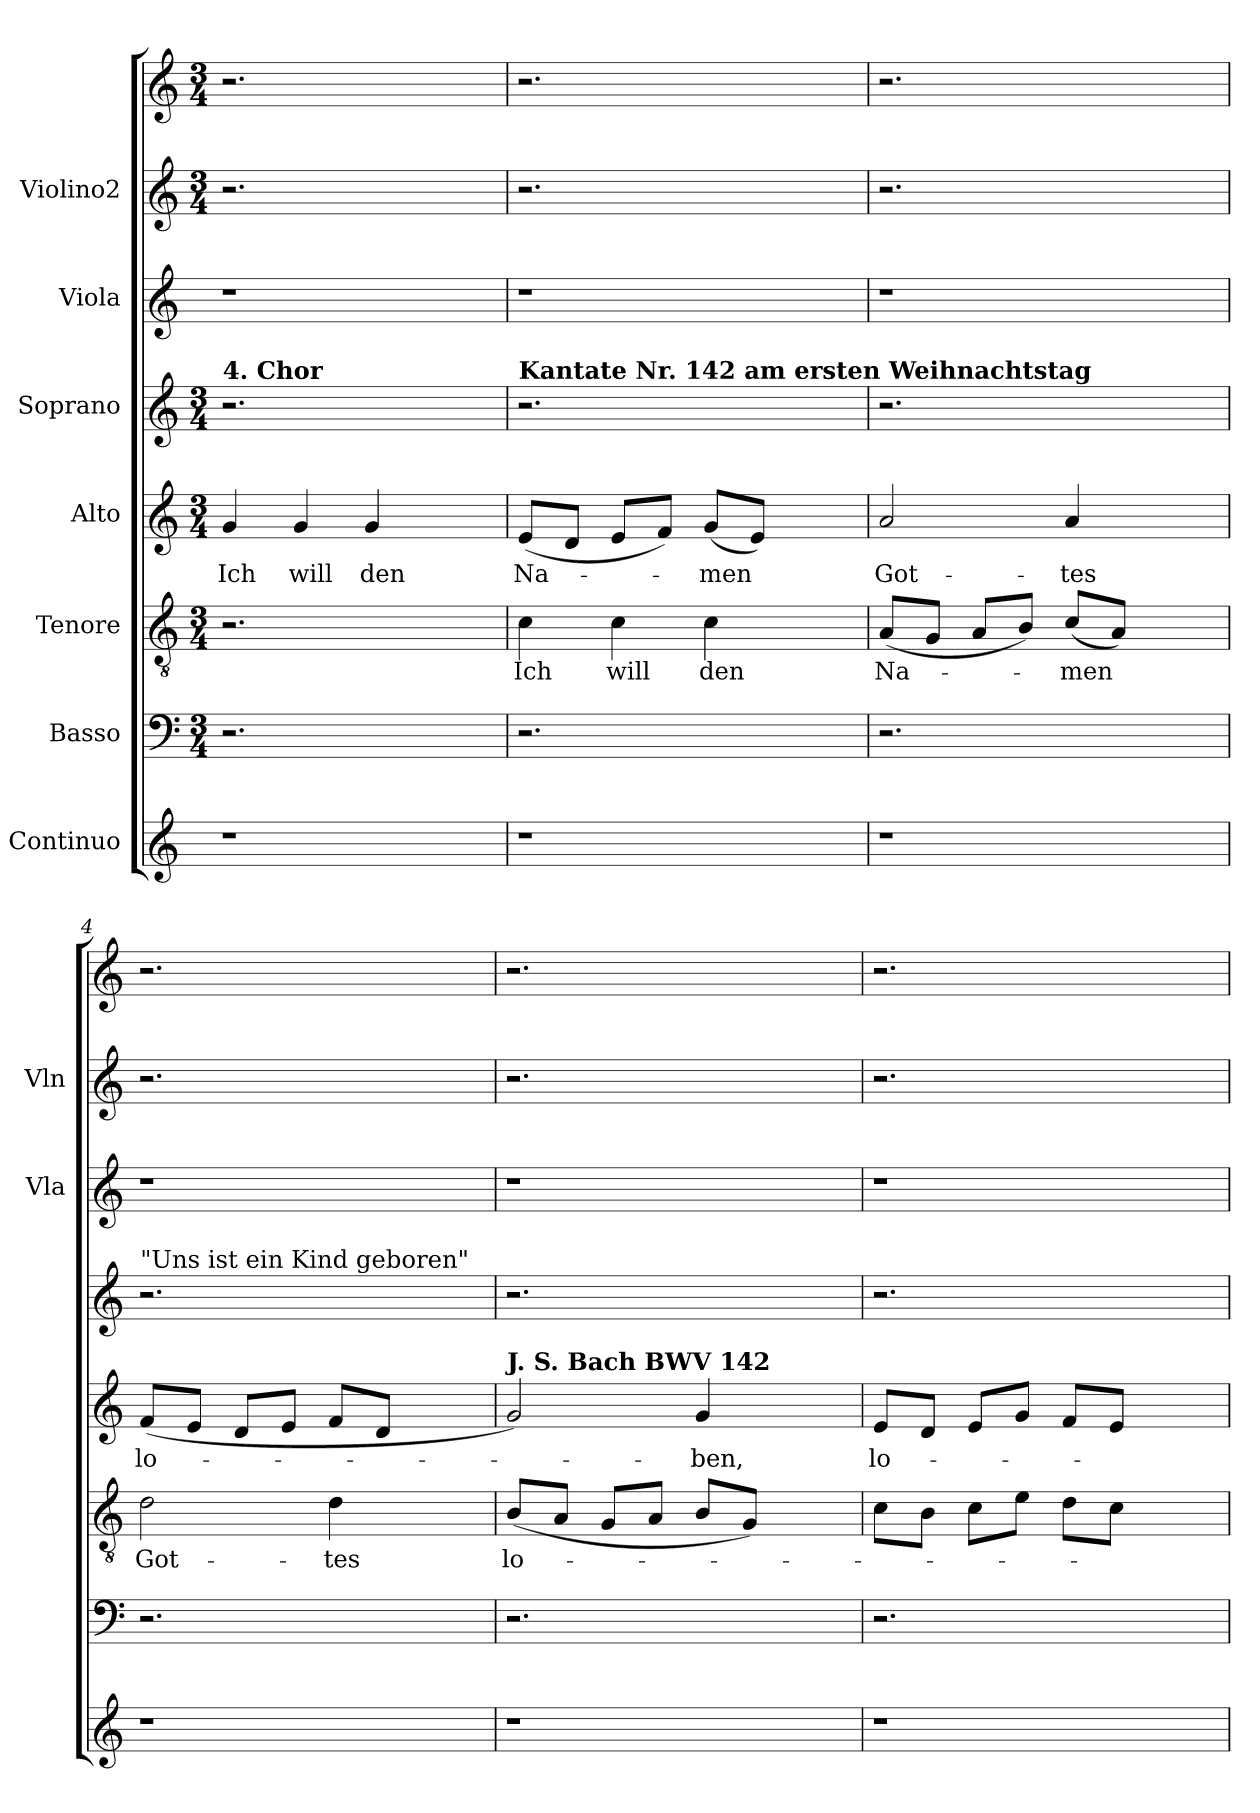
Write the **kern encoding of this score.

**kern	**kern	**kern	**text	**kern	**text	**kern	**kern	**kern	**kern
*part7	*part6	*part5	*part5	*part4	*part4	*part3	*part2	*part1	*part1
*staff8	*staff7	*staff6	*staff6	*staff5	*staff5	*staff4	*staff3	*staff2	*staff1
*I"Continuo	*I"Basso	*I"Tenore	*	*I"Alto	*	*I"Soprano	*I"Viola	*I"Violino2	*
*	*	*	*	*	*	*	*I'Vla	*I'Vln	*
*clefG2	*clefF4	*clefGv2	*	*clefG2	*	*clefG2	*clefG2	*clefG2	*clefG2
*k[]	*k[]	*k[]	*	*k[]	*	*k[]	*k[]	*k[]	*k[]
*	*M3/4	*M3/4	*	*M3/4	*	*M3/4	*	*M3/4	*M3/4
=1	=1	=1	=1	=1	=1	=1	=1	=1	=1
!	!	!	!	!	!	!LO:TX:a:B:t=4. Chor	!	!	!
!	!	!	!	!	!LO:LY:b	!	!	!	!
1r	2.r	2.r	.	4g/	Ich	2.r	1r	2.r	2.r
!	!	!	!	!	!LO:LY:b	!	!	!	!
.	.	.	.	4g/	will	.	.	.	.
!	!	!	!	!	!LO:LY:b	!	!	!	!
.	.	.	.	4g/	den	.	.	.	.
.	4ryy	4ryy	.	4ryy	.	4ryy	.	4ryy	4ryy
=2	=2	=2	=2	=2	=2	=2	=2	=2	=2
!	!	!	!	!	!	!LO:TX:a:B:t=Kantate Nr. 142 am ersten Weihnachtstag	!	!	!
!	!	!	!LO:LY:b	!	!LO:LY:b	!	!	!	!
1r	2.r	4c\	Ich	(8e/L	Na-	2.r	1r	2.r	2.r
.	.	.	.	8d/J	.	.	.	.	.
!	!	!	!LO:LY:b	!	!	!	!	!	!
.	.	4c\	will	8e/L	.	.	.	.	.
.	.	.	.	8f/J)	.	.	.	.	.
!	!	!	!LO:LY:b	!	!LO:LY:b	!	!	!	!
.	.	4c\	den	(8g/L	men	.	.	.	.
.	.	.	.	8e/J)	.	.	.	.	.
.	4ryy	4ryy	.	4ryy	.	4ryy	.	4ryy	4ryy
=3	=3	=3	=3	=3	=3	=3	=3	=3	=3
!	!	!	!LO:LY:b	!	!LO:LY:b	!	!	!	!
1r	2.r	(8A/L	Na-	2a/	Got-	2.r	1r	2.r	2.r
.	.	8G/J	.	.	.	.	.	.	.
.	.	8A/L	.	.	.	.	.	.	.
.	.	8B/J)	.	.	.	.	.	.	.
!	!	!	!LO:LY:b	!	!LO:LY:b	!	!	!	!
.	.	(8c/L	men	4a/	tes	.	.	.	.
.	.	8A/J)	.	.	.	.	.	.	.
.	4ryy	4ryy	.	4ryy	.	4ryy	.	4ryy	4ryy
=4	=4	=4	=4	=4	=4	=4	=4	=4	=4
!	!	!	!	!	!	!LO:TX:a:t="Uns ist ein Kind geboren"	!	!	!
!	!	!	!LO:LY:b	!	!LO:LY:b	!	!	!	!
1r	2.r	2d\	Got-	(8f/L	lo-	2.r	1r	2.r	2.r
.	.	.	.	8e/J	.	.	.	.	.
.	.	.	.	8d/L	.	.	.	.	.
.	.	.	.	8e/J	.	.	.	.	.
!	!	!	!LO:LY:b	!	!	!	!	!	!
.	.	4d\	tes	8f/L	.	.	.	.	.
.	.	.	.	8d/J	.	.	.	.	.
.	4ryy	4ryy	.	4ryy	.	4ryy	.	4ryy	4ryy
!!LO:PB:g=z
=5	=5	=5	=5	=5	=5	=5	=5	=5	=5
!	!	!	!	!LO:TX:a:B:t=J. S. Bach BWV 142	!	!	!	!	!
!	!	!	!LO:LY:b	!	!	!	!	!	!
1r	2.r	(8B/L	lo-	2g/)	.	2.r	1r	2.r	2.r
.	.	8A/J	.	.	.	.	.	.	.
.	.	8G/L	.	.	.	.	.	.	.
.	.	8A/J	.	.	.	.	.	.	.
!	!	!	!	!	!LO:LY:b	!	!	!	!
.	.	8B/L	.	4g/	ben,	.	.	.	.
.	.	8G/J)	.	.	.	.	.	.	.
.	4ryy	4ryy	.	4ryy	.	4ryy	.	4ryy	4ryy
!!LO:LB:g=z
=6	=6	=6	=6	=6	=6	=6	=6	=6	=6
!	!	!	!	!	!LO:LY:b	!	!	!	!
1r	2.r	8c\L	.	8e/L	lo-	2.r	1r	2.r	2.r
.	.	8B\J	.	8d/J	.	.	.	.	.
.	.	8c\L	.	8e/L	.	.	.	.	.
.	.	8e\J	.	8g/J	.	.	.	.	.
.	.	8d\L	.	8f/L	.	.	.	.	.
.	.	8c\J	.	8e/J	.	.	.	.	.
.	4ryy	4ryy	.	4ryy	.	4ryy	.	4ryy	4ryy
=	=	=	=	=	=	=	=	=	=
*-	*-	*-	*-	*-	*-	*-	*-	*-	*-
